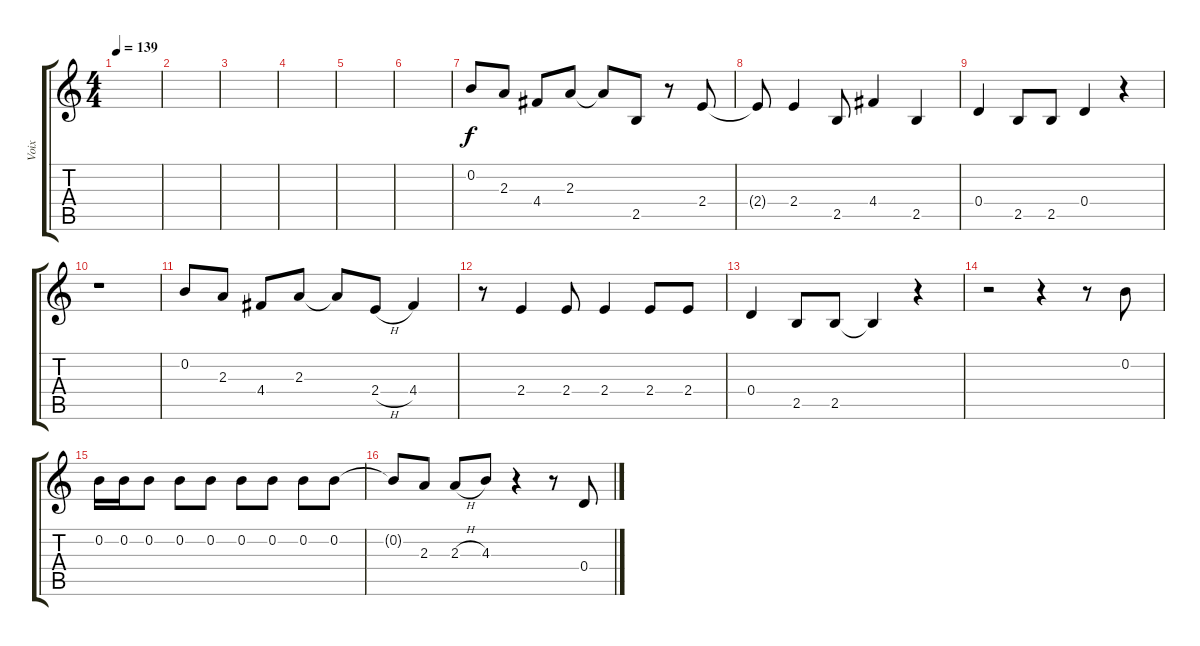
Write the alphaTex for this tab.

\track ("Voix" "Voix") {instrument accordion}
\staff {score tabs}
\tuning (E5 B4 G4 D4 A3 E3) {hide}
\ts (4 4)
\tempo 139
\clef g2
\ks c
|
|
|
|
|
|
0.2.8 2.3.8 4.4.8 2.3.8 2.3{t}.8 2.5.8 r.8 2.4.8 |
2.4{t}.8 2.4.4 2.5.8 4.4.4 2.5.4 |
0.4.4 2.5.8 2.5.8 0.4.4 r.4 |
r.1 |
0.2.8 2.3.8 4.4.8 2.3.8 2.3{t}.8 2.4{h}.8 4.4.4 |
r.8 2.4.4 2.4.8 2.4.4 2.4.8 2.4.8 |
0.4.4 2.5.8 2.5.8 2.5{t}.4 r.4 |
r.2 r.4 r.8 0.2.8 |
0.2.16 0.2.16 0.2.8 0.2.8 0.2.8 0.2.8 0.2.8 0.2.8 0.2.8 |
0.2{t}.8 2.3.8 2.3{h}.8 4.3.8 r.4 r.8 0.4.8
